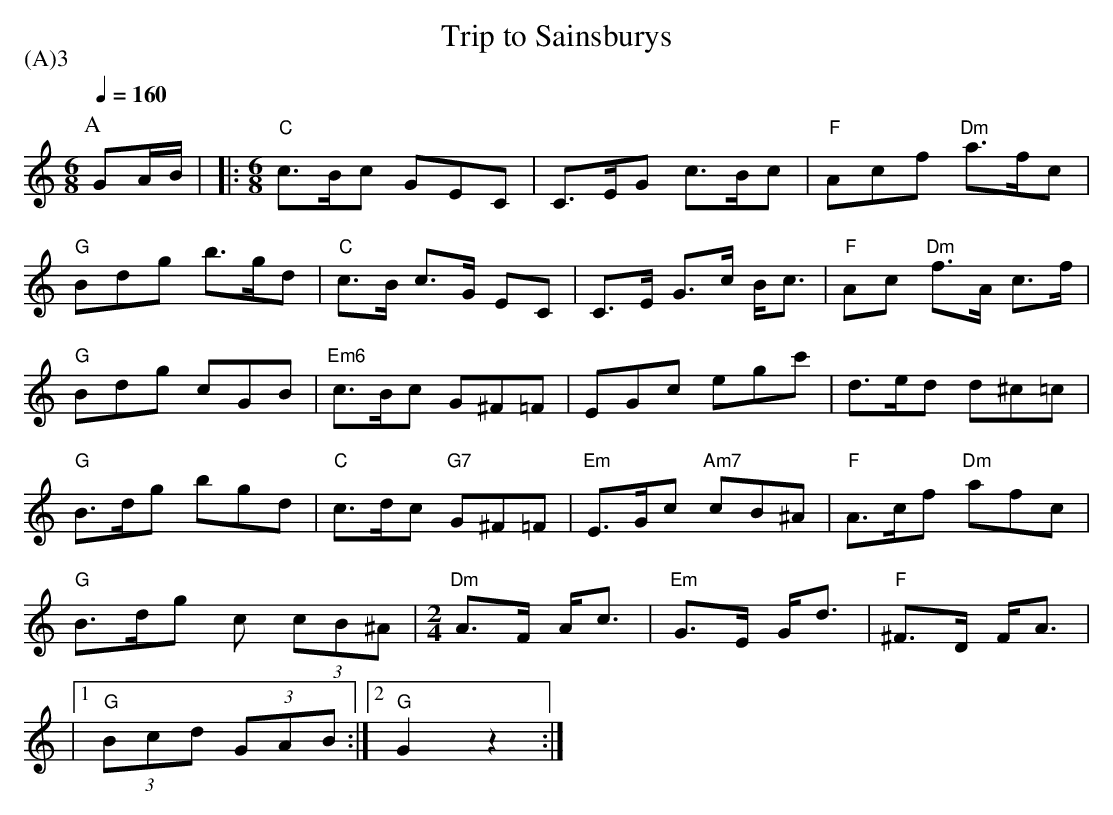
X:1
T:Trip to Sainsburys
P:(A)3
M:6/8
L:1/8
Q:1/4=160
K:C
P:A
GA/B/ | \
|: [M:6/8] "C" c>Bc GEC |  C>EG c>Bc | "F" Acf "Dm" a>fc |
"G" Bdg b>gd | "C" c>B c>G EC | C>E G>c B<c | "F" Ac "Dm" f>A c>f |
"G" Bdg cGB  | "Em6" c>Bc  G^F=F | EGc egc'   | d>ed d^c=c |
"G" B>dg bgd | "C" c>dc "G7" G^F=F  | "Em" E>Gc "Am7" cB^A | "F" A>cf "Dm" afc |
"G" B>dg c (3 cB^A | [M:2/4] "Dm" A>F A<c | "Em" G>E G<d | "F"  ^F>D F<A |
|1 "G" (3Bcd  (3GAB :|2  "G" G2 z2 :|
